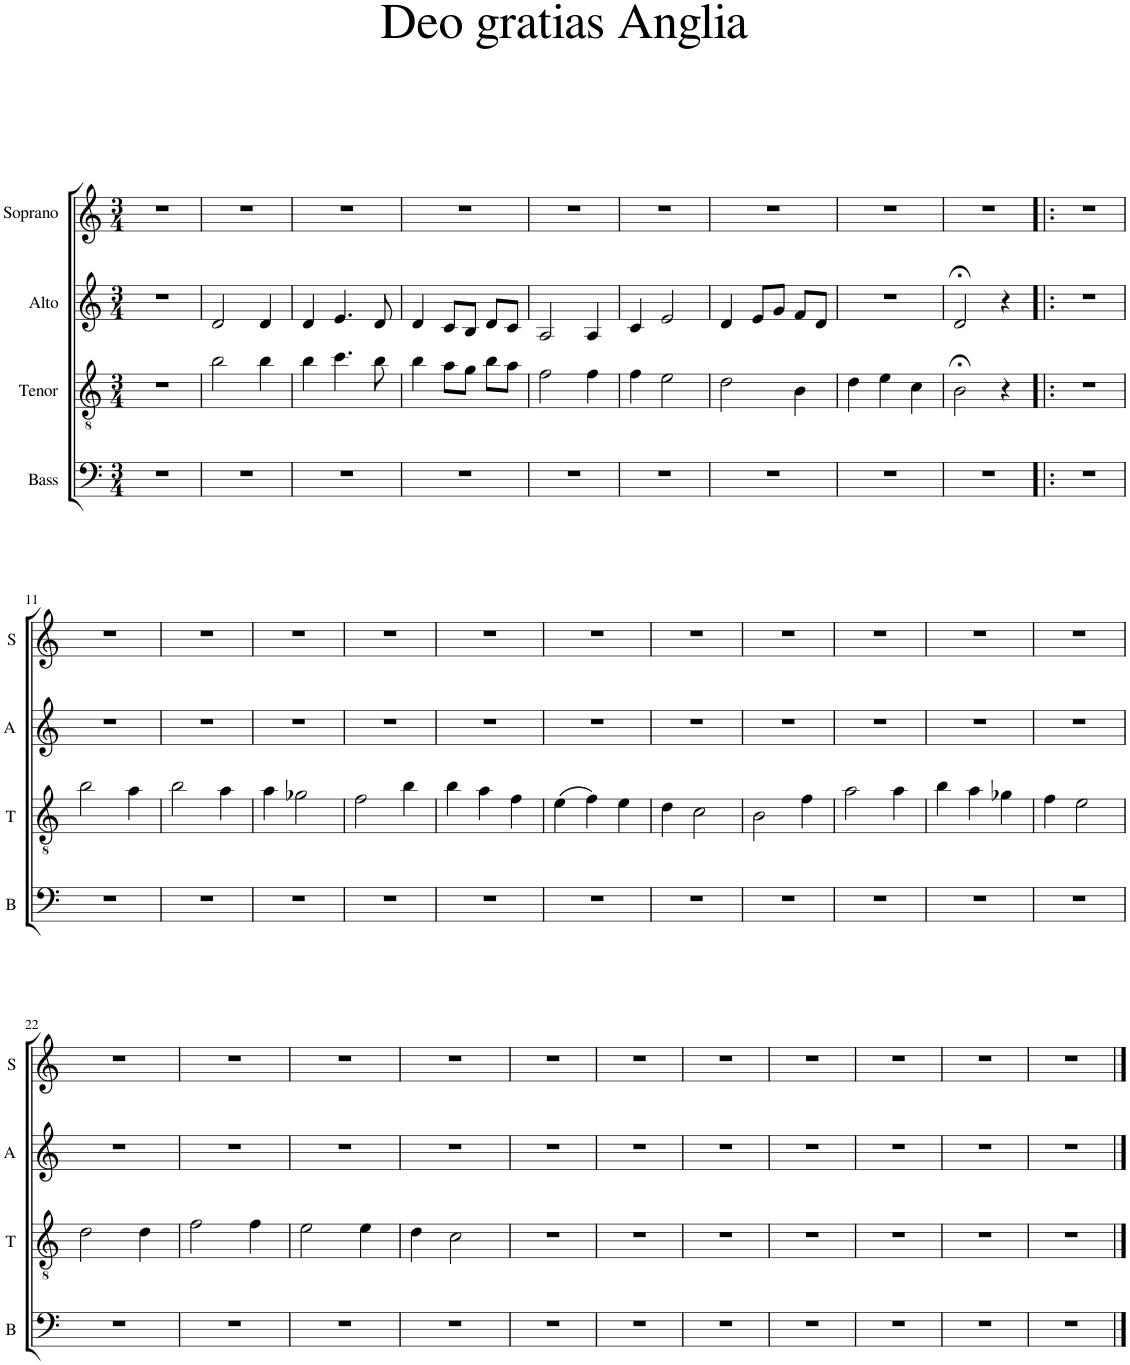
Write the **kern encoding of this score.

**kern	**kern	**kern	**kern
*part4	*part3	*part2	*part1
*staff4	*staff3	*staff2	*staff1
*I"Bass	*I"Tenor	*I"Alto	*I"Soprano
*I'B	*I'T	*I'A	*I'S
*clefF4	*clefGv2	*clefG2	*clefG2
*k[]	*k[]	*k[]	*k[]
*M3/4	*M3/4	*M3/4	*M3/4
=1	=1	=1	=1
2.r	2.r	2.r	2.r
=2	=2	=2	=2
2.r	2b\	2d/	2.r
.	4b\	4d/	.
=3	=3	=3	=3
2.r	4b\	4d/	2.r
.	4.cc\	4.e/	.
.	8b\	8d/	.
=4	=4	=4	=4
2.r	4b\	4d/	2.r
.	8a\L	8c/L	.
.	8g\J	8B/J	.
.	8b\L	8d/L	.
.	8a\J	8c/J	.
=5	=5	=5	=5
2.r	2f\	2A/	2.r
.	4f\	4A/	.
=6	=6	=6	=6
2.r	4f\	4c/	2.r
.	2e\	2e/	.
=7	=7	=7	=7
2.r	2d\	4d/	2.r
.	.	8e/L	.
.	.	8g/J	.
.	4B\	8f/L	.
.	.	8d/J	.
=8	=8	=8	=8
2.r	4d\	2.r	2.r
.	4e\	.	.
.	4c\	.	.
=9	=9	=9	=9
2.r	2B;<\	2d;</	2.r
.	4r	4r	.
=10!|:	=10!|:	=10!|:	=10!|:
2.r	2.r	2.r	2.r
!!LO:LB:g=z
=11	=11	=11	=11
2.r	2b\	2.r	2.r
.	4a\	.	.
=12	=12	=12	=12
2.r	2b\	2.r	2.r
.	4a\	.	.
=13	=13	=13	=13
2.r	4a\	2.r	2.r
.	2g-X\	.	.
=14	=14	=14	=14
2.r	2f\	2.r	2.r
.	4b\	.	.
=15	=15	=15	=15
2.r	4b\	2.r	2.r
.	4a\	.	.
.	4f\	.	.
=16	=16	=16	=16
2.r	(4e\	2.r	2.r
.	4f\)	.	.
.	4e\	.	.
=17	=17	=17	=17
2.r	4d\	2.r	2.r
.	2c\	.	.
=18	=18	=18	=18
2.r	2B\	2.r	2.r
.	4f\	.	.
=19	=19	=19	=19
2.r	2a\	2.r	2.r
.	4a\	.	.
=20	=20	=20	=20
2.r	4b\	2.r	2.r
.	4a\	.	.
.	4g-X\	.	.
=21	=21	=21	=21
2.r	4f\	2.r	2.r
.	2e\	.	.
!!LO:LB:g=z
=22	=22	=22	=22
2.r	2d\	2.r	2.r
.	4d\	.	.
=23	=23	=23	=23
2.r	2f\	2.r	2.r
.	4f\	.	.
=24	=24	=24	=24
2.r	2e\	2.r	2.r
.	4e\	.	.
=25	=25	=25	=25
2.r	4d\	2.r	2.r
.	2c\	.	.
=26	=26	=26	=26
2.r	2.r	2.r	2.r
=27	=27	=27	=27
2.r	2.r	2.r	2.r
=28	=28	=28	=28
2.r	2.r	2.r	2.r
=29	=29	=29	=29
2.r	2.r	2.r	2.r
=30	=30	=30	=30
2.r	2.r	2.r	2.r
=31	=31	=31	=31
2.r	2.r	2.r	2.r
=32	=32	=32	=32
2.r	2.r	2.r	2.r
==	==	==	==
*-	*-	*-	*-
